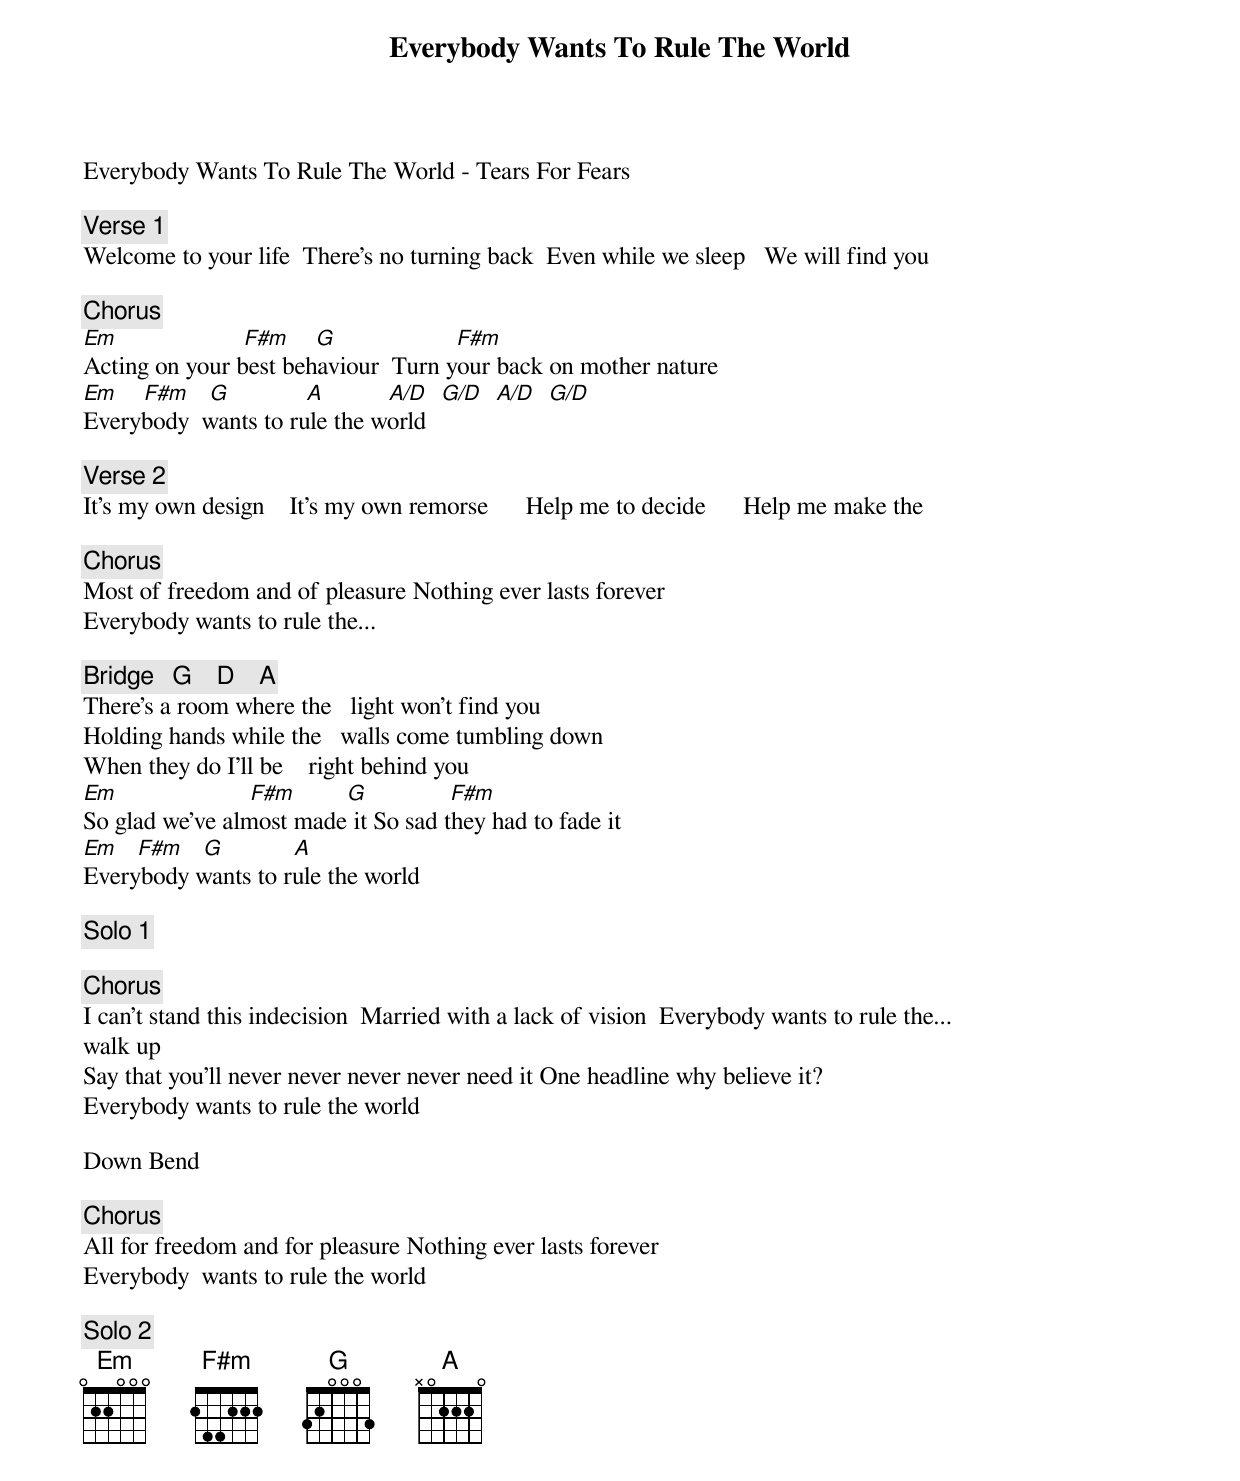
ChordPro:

{title: Everybody Wants To Rule The World}
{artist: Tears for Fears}
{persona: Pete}
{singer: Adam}
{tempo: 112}
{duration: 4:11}
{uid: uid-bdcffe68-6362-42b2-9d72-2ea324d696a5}
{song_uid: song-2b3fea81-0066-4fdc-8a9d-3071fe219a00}



Everybody Wants To Rule The World - Tears For Fears

{comment: Verse 1}
Welcome to your life  There's no turning back	 Even while we sleep   We will find you

{comment: Chorus}
[Em]             	      [F#m] 			[G]                	  [F#m]
Acting on your best behaviour 	Turn your back on mother nature
[Em]   	[F#m]   [G]            [A]          [A/D]  [G/D]  [A/D]  [G/D]
Everybody  wants to rule the world

{comment: Verse 2}
It's my own design    It's my own remorse      Help me to decide      Help me make the

{comment: Chorus}
Most of freedom and of pleasure	Nothing ever lasts forever
Everybody wants to rule the...

{comment: Bridge   G    D    A}
There's a room where the 		light won't find you
Holding hands while the 		walls come tumbling down
When they do I'll be 			right behind you
[Em]             	       [F#m] 		     [G]		           [F#m]
So glad we've almost made it	So sad they had to fade it
[Em]   [F#m]   [G]           [A]
Everybody wants to rule the world

{comment: Solo 1}

{comment: Chorus}
I can't stand this indecision  Married with a lack of vision  Everybody wants to rule the...
walk up
Say that you'll never never never never need it	One headline why believe it?
Everybody wants to rule the world

Down Bend

{comment: Chorus}
All for freedom and for pleasure Nothing ever lasts forever
Everybody  wants to rule the world

{comment: Solo 2}
